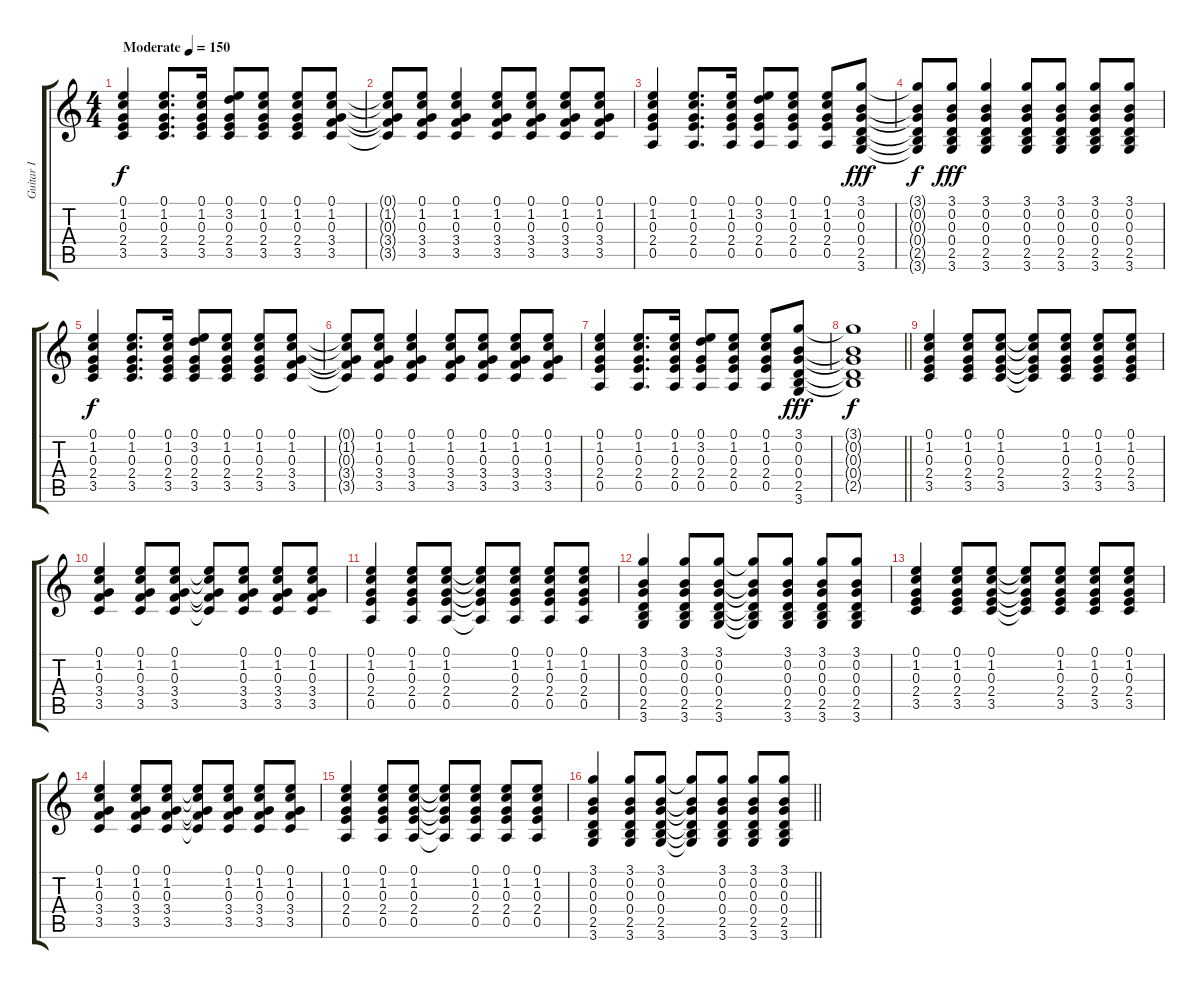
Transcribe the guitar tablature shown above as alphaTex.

\track ("Guitar I" "Guitar I") {instrument overdrivenguitar}
\staff {score tabs}
\tuning (E4 B3 G3 D3 A2 E2) {hide}
\ts (4 4)
\tempo (150 "Moderate")
\clef g2
\ks c
(0.1 1.2 0.3 2.4 3.5).4{dy f instrument acousticguitarsteel} (0.1 1.2 0.3 2.4 3.5).8{d} (0.1 1.2 0.3 2.4 3.5).16 (0.1 3.2 0.3 2.4 3.5).8 (0.1 1.2 0.3 2.4 3.5).8 (0.1 1.2 0.3 2.4 3.5).8 (0.1 1.2 0.3 3.4 3.5).8 |
(0.1{t} 1.2{t} 0.3{t} 3.4{t} 3.5{t}).8 (0.1 1.2 0.3 3.4 3.5).8 (0.1 1.2 0.3 3.4 3.5).4 (0.1 1.2 0.3 3.4 3.5).8 (0.1 1.2 0.3 3.4 3.5).8 (0.1 1.2 0.3 3.4 3.5).8 (0.1 1.2 0.3 3.4 3.5).8 |
(0.1 1.2 0.3 2.4 0.5).4 (0.1 1.2 0.3 2.4 0.5).8{d} (0.1 1.2 0.3 2.4 0.5).16 (0.1 3.2 0.3 2.4 0.5).8 (0.1 1.2 0.3 2.4 0.5).8 (0.1 1.2 0.3 2.4 0.5).8 (3.1 0.2 0.3 0.4 2.5 3.6).8{dy fff} |
(3.1{t} 0.2{t} 0.3{t} 0.4{t} 2.5{t} 3.6{t}).8{dy f} (3.1 0.2 0.3 0.4 2.5 3.6).8{dy fff} (3.1 0.2 0.3 0.4 2.5 3.6).4 (3.1 0.2 0.3 0.4 2.5 3.6).8 (3.1 0.2 0.3 0.4 2.5 3.6).8 (3.1 0.2 0.3 0.4 2.5 3.6).8 (3.1 0.2 0.3 0.4 2.5 3.6).8 |
(0.1 1.2 0.3 2.4 3.5).4{dy f} (0.1 1.2 0.3 2.4 3.5).8{d} (0.1 1.2 0.3 2.4 3.5).16 (0.1 3.2 0.3 2.4 3.5).8 (0.1 1.2 0.3 2.4 3.5).8 (0.1 1.2 0.3 2.4 3.5).8 (0.1 1.2 0.3 3.4 3.5).8 |
(0.1{t} 1.2{t} 0.3{t} 3.4{t} 3.5{t}).8 (0.1 1.2 0.3 3.4 3.5).8 (0.1 1.2 0.3 3.4 3.5).4 (0.1 1.2 0.3 3.4 3.5).8 (0.1 1.2 0.3 3.4 3.5).8 (0.1 1.2 0.3 3.4 3.5).8 (0.1 1.2 0.3 3.4 3.5).8 |
(0.1 1.2 0.3 2.4 0.5).4 (0.1 1.2 0.3 2.4 0.5).8{d} (0.1 1.2 0.3 2.4 0.5).16 (0.1 3.2 0.3 2.4 0.5).8 (0.1 1.2 0.3 2.4 0.5).8 (0.1 1.2 0.3 2.4 0.5).8 (3.1 0.2 0.3 0.4 2.5 3.6).8{dy fff} |
\barLineRight lightlight
(3.1{t} 0.2{t} 0.3{t} 0.4{t} 2.5{t}).1{dy f} |
(0.1 1.2 0.3 2.4 3.5).4{instrument overdrivenguitar} (0.1 1.2 0.3 2.4 3.5).8 (0.1 1.2 0.3 2.4 3.5).8 (0.1{t} 1.2{t} 0.3{t} 2.4{t} 3.5{t}).8 (0.1 1.2 0.3 2.4 3.5).8 (0.1 1.2 0.3 2.4 3.5).8 (0.1 1.2 0.3 2.4 3.5).8 |
(0.1 1.2 0.3 3.4 3.5).4 (0.1 1.2 0.3 3.4 3.5).8 (0.1 1.2 0.3 3.4 3.5).8 (0.1{t} 1.2{t} 0.3{t} 3.4{t} 3.5{t}).8 (0.1 1.2 0.3 3.4 3.5).8 (0.1 1.2 0.3 3.4 3.5).8 (0.1 1.2 0.3 3.4 3.5).8 |
(0.1 1.2 0.3 2.4 0.5).4 (0.1 1.2 0.3 2.4 0.5).8 (0.1 1.2 0.3 2.4 0.5).8 (0.1{t} 1.2{t} 0.3{t} 2.4{t} 0.5{t}).8 (0.1 1.2 0.3 2.4 0.5).8 (0.1 1.2 0.3 2.4 0.5).8 (0.1 1.2 0.3 2.4 0.5).8 |
(3.1 0.2 0.3 0.4 2.5 3.6).4 (3.1 0.2 0.3 0.4 2.5 3.6).8 (3.1 0.2 0.3 0.4 2.5 3.6).8 (3.1{t} 0.2{t} 0.3{t} 0.4{t} 2.5{t} 3.6{t}).8 (3.1 0.2 0.3 0.4 2.5 3.6).8 (3.1 0.2 0.3 0.4 2.5 3.6).8 (3.1 0.2 0.3 0.4 2.5 3.6).8 |
(0.1 1.2 0.3 2.4 3.5).4 (0.1 1.2 0.3 2.4 3.5).8 (0.1 1.2 0.3 2.4 3.5).8 (0.1{t} 1.2{t} 0.3{t} 2.4{t} 3.5{t}).8 (0.1 1.2 0.3 2.4 3.5).8 (0.1 1.2 0.3 2.4 3.5).8 (0.1 1.2 0.3 2.4 3.5).8 |
(0.1 1.2 0.3 3.4 3.5).4 (0.1 1.2 0.3 3.4 3.5).8 (0.1 1.2 0.3 3.4 3.5).8 (0.1{t} 1.2{t} 0.3{t} 3.4{t} 3.5{t}).8 (0.1 1.2 0.3 3.4 3.5).8 (0.1 1.2 0.3 3.4 3.5).8 (0.1 1.2 0.3 3.4 3.5).8 |
(0.1 1.2 0.3 2.4 0.5).4 (0.1 1.2 0.3 2.4 0.5).8 (0.1 1.2 0.3 2.4 0.5).8 (0.1{t} 1.2{t} 0.3{t} 2.4{t} 0.5{t}).8 (0.1 1.2 0.3 2.4 0.5).8 (0.1 1.2 0.3 2.4 0.5).8 (0.1 1.2 0.3 2.4 0.5).8 |
\barLineRight lightlight
(3.1 0.2 0.3 0.4 2.5 3.6).4 (3.1 0.2 0.3 0.4 2.5 3.6).8 (3.1 0.2 0.3 0.4 2.5 3.6).8 (3.1{t} 0.2{t} 0.3{t} 0.4{t} 2.5{t} 3.6{t}).8 (3.1 0.2 0.3 0.4 2.5 3.6).8 (3.1 0.2 0.3 0.4 2.5 3.6).8 (3.1 0.2 0.3 0.4 2.5 3.6).8
